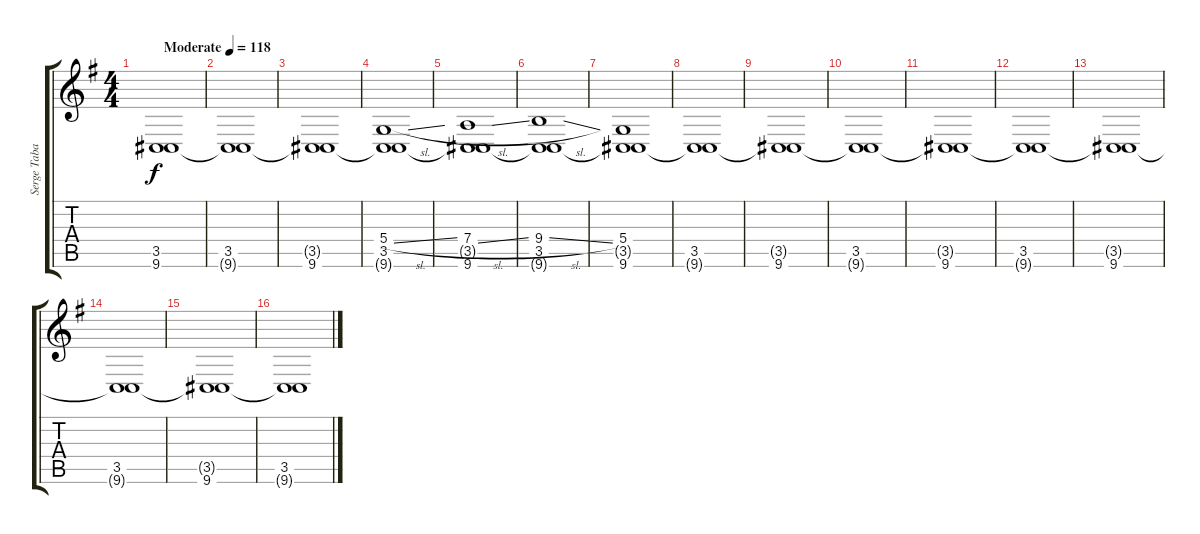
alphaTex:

\track ("Serge Tabachnikov Guitar Loop " "Serge Taba") {instrument seashore}
\staff {score tabs}
\tuning (E4 B3 G3 D3 A2 E2) {hide}
\ts (4 4)
\tempo (118 "Moderate")
\clef g2
\ks eminor
(3.5 9.6).1{dy f instrument seashore} |
(3.5 9.6{t}).1 |
(3.5{t} 9.6).1 |
(5.4{sl} 3.5 9.6{t}).1 |
(7.4{sl} 3.5{t} 9.6).1 |
(9.4{sl} 3.5 9.6{t}).1 |
(5.4 3.5{t} 9.6).1{volume 10} |
(3.5 9.6{t}).1 |
(3.5{t} 9.6).1 |
(3.5 9.6{t}).1{volume 7} |
(3.5{t} 9.6).1 |
(3.5 9.6{t}).1 |
(3.5{t} 9.6).1{volume 6} |
(3.5 9.6{t}).1 |
(3.5{t} 9.6).1 |
(3.5 9.6{t}).1{volume 0}
